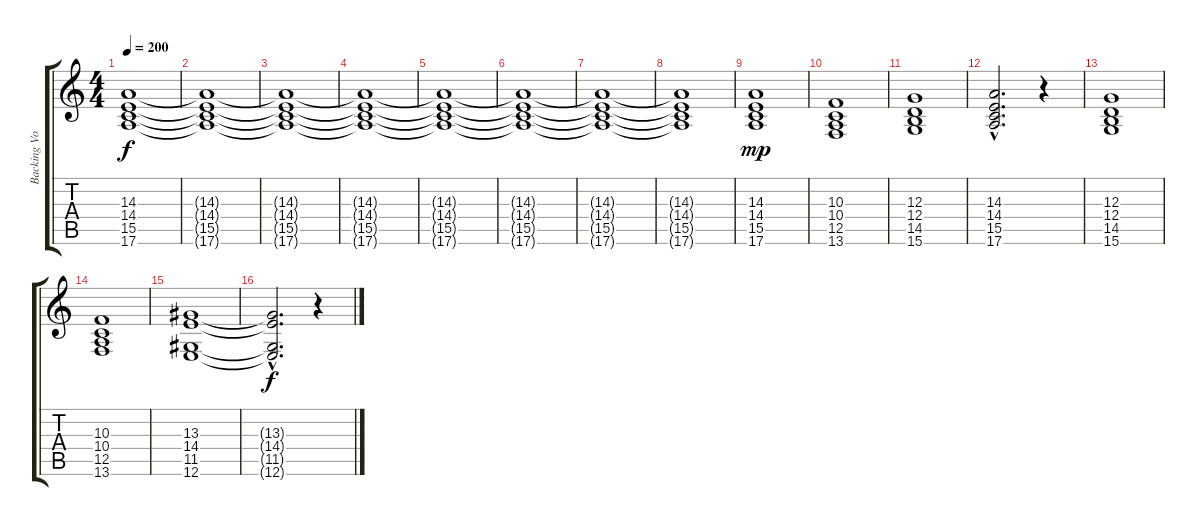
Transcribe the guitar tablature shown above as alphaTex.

\track ("Backing Vocals" "Backing Vo") {instrument choiraahs}
\staff {score tabs}
\tuning (E4 B3 G3 D3 A2 E2) {hide}
\ts (4 4)
\tempo 200
\clef g2
\ks c
(14.3{t} 14.4{t} 15.5{t} 17.6{t}).1{dy f} |
(14.3{t} 14.4{t} 15.5{t} 17.6{t}).1 |
(14.3{t} 14.4{t} 15.5{t} 17.6{t}).1 |
(14.3{t} 14.4{t} 15.5{t} 17.6{t}).1 |
(14.3{t} 14.4{t} 15.5{t} 17.6{t}).1 |
(14.3{t} 14.4{t} 15.5{t} 17.6{t}).1 |
(14.3{t} 14.4{t} 15.5{t} 17.6{t}).1 |
(14.3{t} 14.4{t} 15.5{t} 17.6{t}).1 |
(14.3 14.4 15.5 17.6).1{dy mp} |
(10.3 10.4 12.5 13.6).1 |
(12.3 12.4 14.5 15.6).1 |
(14.3{hac} 14.4{hac} 15.5{hac} 17.6{hac}).2{d} r.4 |
(12.3 12.4 14.5 15.6).1 |
(10.3 10.4 12.5 13.6).1 |
(13.3 14.4 11.5 12.6).1 |
(13.3{hac t} 14.4{hac t} 11.5{hac t} 12.6{hac t}).2{d dy f} r.4
